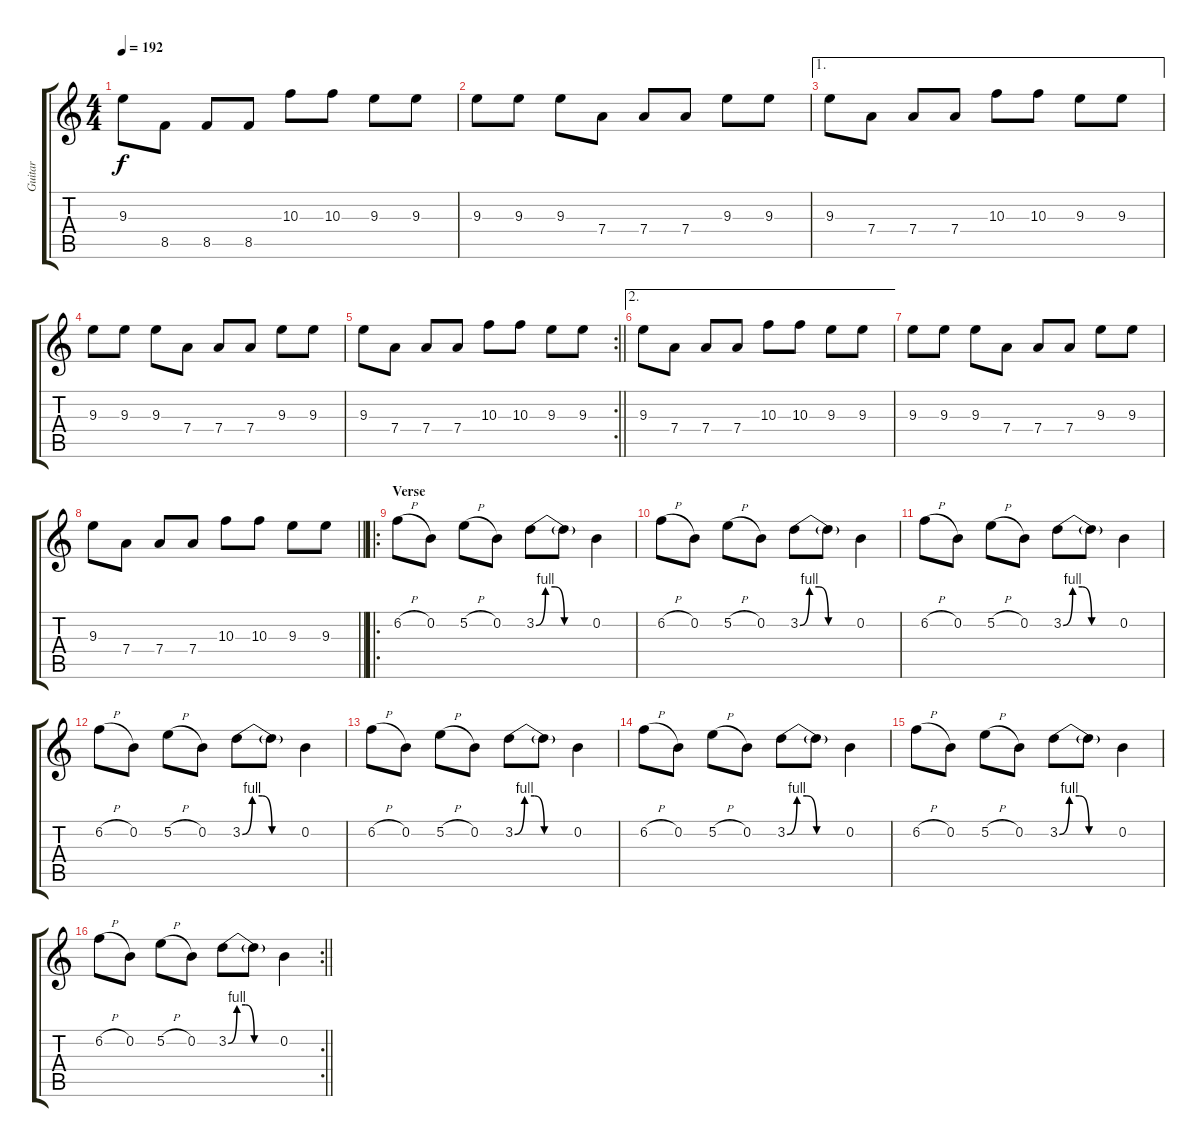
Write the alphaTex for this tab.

\track ("Guitar" "Guitar") {instrument distortionguitar}
\staff {score tabs}
\tuning (E4 B3 G3 D3 A2 D2) {hide}
\ts (4 4)
\tempo 192
\clef g2
\ks c
9.3.8{dy f} 8.5.8 8.5.8 8.5.8 10.3.8 10.3.8 9.3.8 9.3.8 |
9.3.8 9.3.8 9.3.8 7.4.8 7.4.8 7.4.8 9.3.8 9.3.8 |
\ae 1
9.3.8 7.4.8 7.4.8 7.4.8 10.3.8 10.3.8 9.3.8 9.3.8 |
9.3.8 9.3.8 9.3.8 7.4.8 7.4.8 7.4.8 9.3.8 9.3.8 |
\rc 2
\barLineRight lightlight
9.3.8 7.4.8 7.4.8 7.4.8 10.3.8 10.3.8 9.3.8 9.3.8 |
\ae 2
9.3.8 7.4.8 7.4.8 7.4.8 10.3.8 10.3.8 9.3.8 9.3.8 |
9.3.8 9.3.8 9.3.8 7.4.8 7.4.8 7.4.8 9.3.8 9.3.8 |
\barLineRight lightlight
9.3.8 7.4.8 7.4.8 7.4.8 10.3.8 10.3.8 9.3.8 9.3.8 |
\ro
\section ("" "Verse")
6.2{h}.8 0.2.8 5.2{h}.8 0.2.8 3.2{be (custom 0 0 10 4 20 4 30 0 60 0)}.8 3.2{t}.8 0.2.4 |
6.2{h}.8 0.2.8 5.2{h}.8 0.2.8 3.2{be (custom 0 0 10 4 20 4 30 0 60 0)}.8 3.2{t}.8 0.2.4 |
6.2{h}.8 0.2.8 5.2{h}.8 0.2.8 3.2{be (custom 0 0 10 4 20 4 30 0 60 0)}.8 3.2{t}.8 0.2.4 |
6.2{h}.8 0.2.8 5.2{h}.8 0.2.8 3.2{be (custom 0 0 10 4 20 4 30 0 60 0)}.8 3.2{t}.8 0.2.4 |
6.2{h}.8 0.2.8 5.2{h}.8 0.2.8 3.2{be (custom 0 0 10 4 20 4 30 0 60 0)}.8 3.2{t}.8 0.2.4 |
6.2{h}.8 0.2.8 5.2{h}.8 0.2.8 3.2{be (custom 0 0 10 4 20 4 30 0 60 0)}.8 3.2{t}.8 0.2.4 |
6.2{h}.8 0.2.8 5.2{h}.8 0.2.8 3.2{be (custom 0 0 10 4 20 4 30 0 60 0)}.8 3.2{t}.8 0.2.4 |
\rc 2
\barLineRight lightlight
6.2{h}.8 0.2.8 5.2{h}.8 0.2.8 3.2{be (custom 0 0 10 4 20 4 30 0 60 0)}.8 3.2{t}.8 0.2.4
